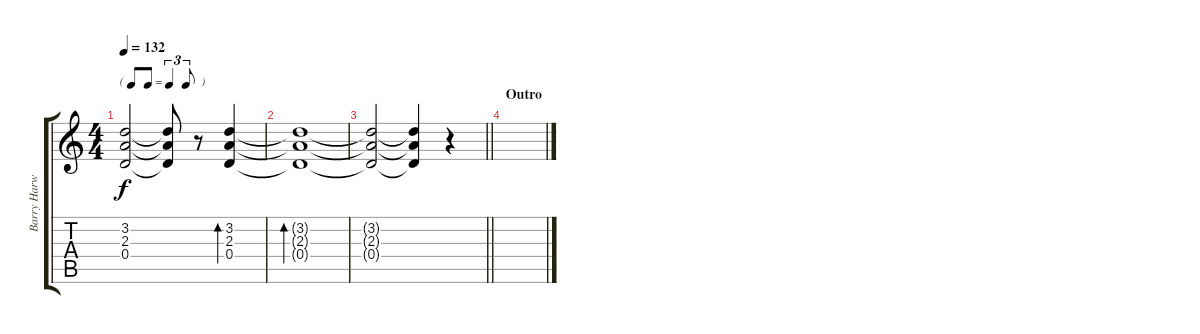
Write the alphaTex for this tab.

\track ("Barry Harwood (Fills I)" "Barry Harw") {instrument overdrivenguitar}
\staff {score tabs}
\tuning (E4 B3 G3 D3 A2 E2) {hide}
\ts (4 4)
\tf triplet8th
\tempo 132
\clef g2
\ks c
(3.2{t} 2.3{t} 0.4{t}).2{dy f} (3.2{t} 2.3{t} 0.4{t}).8 r.8 (3.2 2.3 0.4).4{bd 120} |
(3.2{t} 2.3{t} 0.4{t}).1{bd 120} |
\barLineRight lightlight
(3.2{t} 2.3{t} 0.4{t}).2 (3.2{t} 2.3{t} 0.4{t}).4 r.4 |
\section ("" "Outro")
